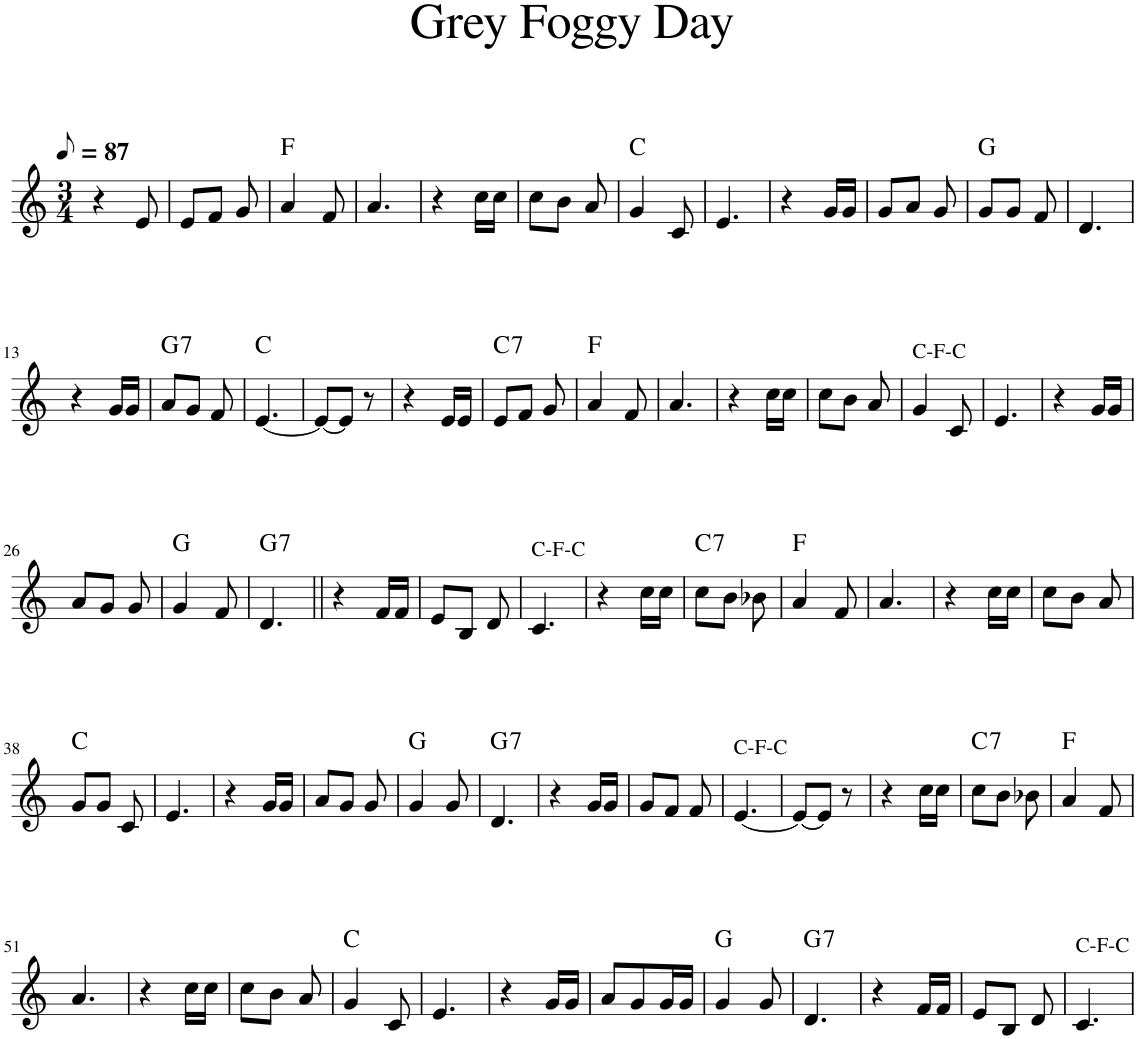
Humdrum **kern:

**kern	**harte
*part1	*part1
*staff1	*
*I"Piano	*
*I'Pno	*
*clefG2	*
*k[]	*
*M3/4	*
*MM44	*
=1	=1
4r	.
8e/	.
=2	=2
8e/L	.
8f/J	.
8g/	.
=3	=3
4a/	F:maj
8f/	.
=4	=4
4.a/	.
=5	=5
4r	.
16cc\LL	.
16cc\JJ	.
=6	=6
8cc\L	.
8b\J	.
8a/	.
=7	=7
4g/	C:maj
8c/	.
=8	=8
4.e/	.
=9	=9
4r	.
16g/LL	.
16g/JJ	.
=10	=10
8g/L	.
8a/J	.
8g/	.
=11	=11
8g/L	G:maj
8g/J	.
8f/	.
=12	=12
4.d/	.
!!LO:LB:g=z
=13	=13
4r	.
16g/LL	.
16g/JJ	.
=14	=14
!	!LO:H:kt=7
8a/L	G:7
8g/J	.
8f/	.
=15	=15
[4.e/	C:maj
=16	=16
8e/L_	.
8e/J]	.
8r	.
=17	=17
4r	.
16e/LL	.
16e/JJ	.
=18	=18
!	!LO:H:kt=7
8e/L	C:7
8f/J	.
8g/	.
=19	=19
4a/	F:maj
8f/	.
=20	=20
4.a/	.
=21	=21
4r	.
16cc\LL	.
16cc\JJ	.
=22	=22
8cc\L	.
8b\J	.
8a/	.
=23	=23
!LO:TX:a:t=C-F-C	!
4g/	.
8c/	.
=24	=24
4.e/	.
=25	=25
4r	.
16g/LL	.
16g/JJ	.
!!LO:LB:g=z
=26	=26
8a/L	.
8g/J	.
8g/	.
=27	=27
4g/	G:maj
8f/	.
=28	=28
!	!LO:H:kt=7
4.d/	G:7
=29||	=29||
4r	.
16f/LL	.
16f/JJ	.
=30	=30
8e/L	.
8B/J	.
8d/	.
=31	=31
!LO:TX:a:t=C-F-C	!
4.c/	.
=32	=32
4r	.
16cc\LL	.
16cc\JJ	.
=33	=33
!	!LO:H:kt=7
8cc\L	C:7
8b\J	.
8b-X\	.
=34	=34
4a/	F:maj
8f/	.
=35	=35
4.a/	.
=36	=36
4r	.
16cc\LL	.
16cc\JJ	.
=37	=37
8cc\L	.
8b\J	.
8a/	.
!!LO:LB:g=z
=38	=38
8g/L	C:maj
8g/J	.
8c/	.
=39	=39
4.e/	.
=40	=40
4r	.
16g/LL	.
16g/JJ	.
=41	=41
8a/L	.
8g/J	.
8g/	.
=42	=42
4g/	G:maj
8g/	.
=43	=43
!	!LO:H:kt=7
4.d/	G:7
=44	=44
4r	.
16g/LL	.
16g/JJ	.
=45	=45
8g/L	.
8f/J	.
8f/	.
=46	=46
!LO:TX:a:t=C-F-C	!
[4.e/	.
=47	=47
8e/L_	.
8e/J]	.
8r	.
=48	=48
4r	.
16cc\LL	.
16cc\JJ	.
=49	=49
!	!LO:H:kt=7
8cc\L	C:7
8b\J	.
8b-X\	.
=50	=50
4a/	F:maj
8f/	.
!!LO:LB:g=z
=51	=51
4.a/	.
=52	=52
4r	.
16cc\LL	.
16cc\JJ	.
=53	=53
8cc\L	.
8b\J	.
8a/	.
=54	=54
4g/	C:maj
8c/	.
=55	=55
4.e/	.
=56	=56
4r	.
16g/LL	.
16g/JJ	.
=57	=57
8a/L	.
8g/	.
16g/L	.
16g/JJ	.
=58	=58
4g/	G:maj
8g/	.
=59	=59
!	!LO:H:kt=7
4.d/	G:7
=60	=60
4r	.
16f/LL	.
16f/JJ	.
=61	=61
8e/L	.
8B/J	.
8d/	.
=62	=62
!LO:TX:a:t=C-F-C	!
4.c/	.
=	=
*-	*-
